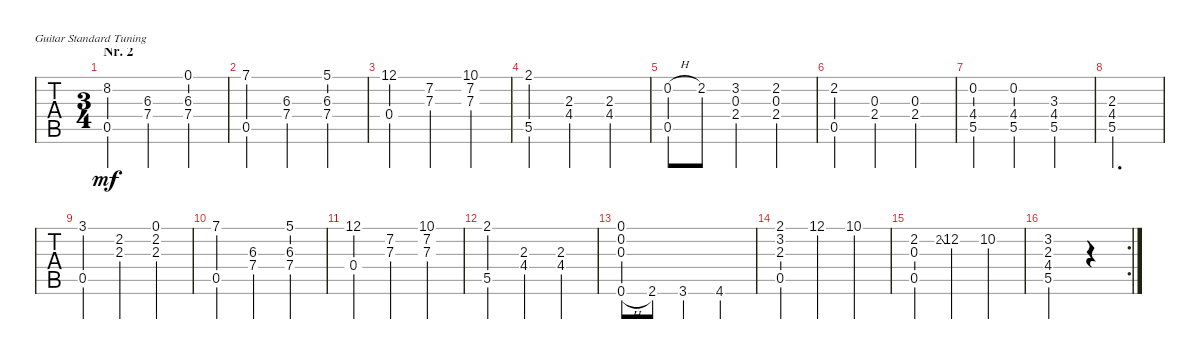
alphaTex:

\bracketExtendMode groupsimilarinstruments
\singleTrackTrackNamePolicy hidden
\multiTrackTrackNamePolicy hidden
\firstSystemTrackNameOrientation horizontal
\otherSystemsTrackNameOrientation horizontal
\track ("Guitar Standard" "Guitar Sta") {instrument acousticguitarnylon}
\staff {tabs}
\tuning (E4 B3 G3 D3 A2 E2)
\ts (3 4)
\section ("" "Nr. 2")
\tempo (90 hide)
\clef g2
\ks d
(0.5 8.2).4{dy mf} (6.3 7.4).4 (7.4 6.3 0.1).4 |
(7.1 0.5).4 (6.3 7.4).4 (7.4 6.3 5.1).4 |
(12.1 0.4).4 (7.2 7.3).4 (7.3 7.2 10.1).4 |
(2.1 5.5).4 (4.4 2.3).4 (4.4 2.3).4 |
(0.5 0.2{h}).8 2.2.8 (3.2 0.3 2.4).4 (2.4 0.3 2.2).4 |
(2.2 0.5).4 (2.4 0.3).4 (2.4 0.3).4 |
(0.2 4.4 5.5).4 (0.2 5.5 4.4).4 (5.5 4.4 3.3).4 |
(2.3 4.4 5.5).2{d} |
(3.1 0.5).4 (2.2 2.3).4 (2.3 2.2 0.1).4 |
(7.1 0.5).4 (6.3 7.4).4 (7.4 6.3 5.1).4 |
(12.1 0.4).4 (7.2 7.3).4 (7.3 7.2 10.1).4 |
(2.1 5.5).4 (4.4 2.3).4 (4.4 2.3).4 |
(0.6{h} 0.3 0.2 0.1).8 2.6.8 3.6.4 4.6.4 |
(0.5 2.3 3.2 2.1).4 12.1.4 10.1.4 |
(2.2 0.3 0.5).4 2.2{ss}.8{gr} 12.2.4 10.2.4 |
\rc 2
(3.2 2.3 4.4 5.5).2 r.4
